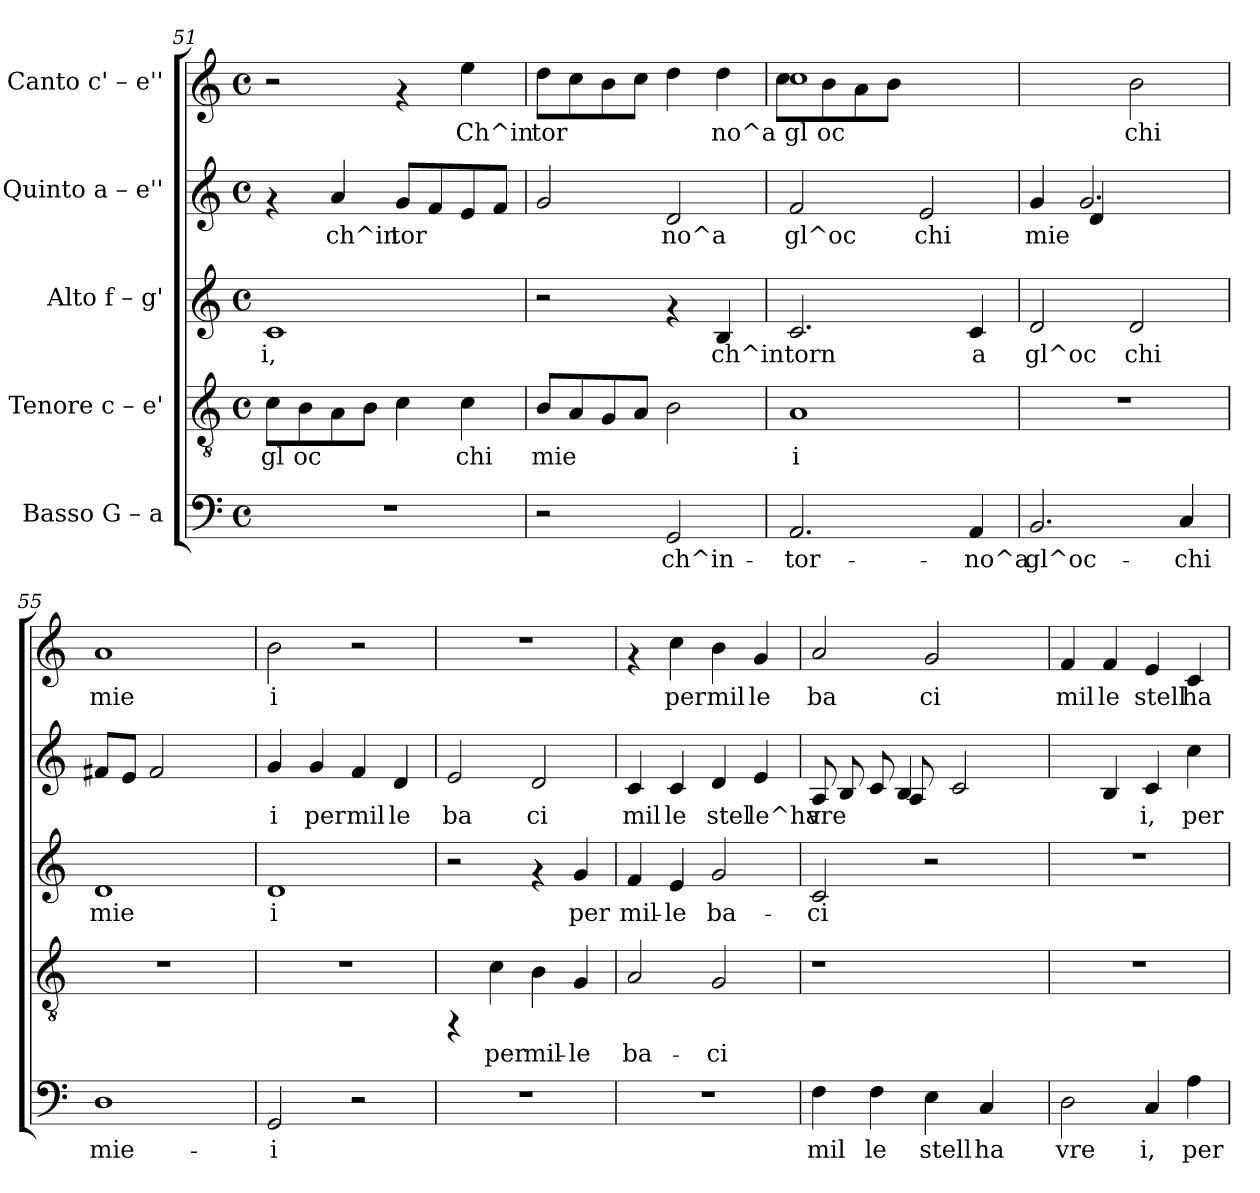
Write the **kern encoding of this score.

**kern	**text	**kern	**text	**kern	**text	**kern	**text	**kern	**text
*part5	*part5	*part4	*part4	*part3	*part3	*part2	*part2	*part1	*part1
*staff5	*staff5	*staff4	*staff4	*staff3	*staff3	*staff2	*staff2	*staff1	*staff1
*I"Basso  G – a	*	*I"Tenore  c – e'	*	*I"Alto  f – g'	*	*I"Quinto  a – e''	*	*I"Canto  c' – e''	*
*clefF4	*	*clefGv2	*	*clefG2	*	*clefG2	*	*clefG2	*
*k[]	*	*k[]	*	*k[]	*	*k[]	*	*k[]	*
*C:	*	*C:	*	*C:	*	*C:	*	*C:	*
*M4/4	*	*M4/4	*	*M4/4	*	*M4/4	*	*M4/4	*
*met(c)	*	*met(c)	*	*met(c)	*	*met(c)	*	*met(c)	*
=51	=51	=51	=51	=51	=51	=51	=51	=51	=51
!	!	!	!LO:LY:b:rj	!	!LO:LY:b:rj	!	!	!	!
1r	.	8c\L	gl	1c	i,	4rf	.	2r	.
!	!	!	!LO:LY:b:rj	!	!	!	!	!	!
.	.	8B\	oc	.	.	.	.	.	.
!	!	!	!LO:LY:b:rj	!	!	!	!LO:LY:b:rj	!	!
.	.	8A\	.	.	.	4a/	ch^in	.	.
!	!	!	!LO:LY:b:rj	!	!	!	!	!	!
.	.	8B\J	.	.	.	.	.	.	.
!	!	!	!LO:LY:b:rj	!	!	!	!LO:LY:b:rj	!	!
.	.	4c\	.	.	.	8g/L	tor	4rf	.
!	!	!	!	!	!	!	!LO:LY:b:rj	!	!
.	.	.	.	.	.	8f/	.	.	.
!	!	!	!LO:LY:b:rj	!	!	!	!LO:LY:b:rj	!	!LO:LY:b:cj
.	.	4c\	chi	.	.	8e/	.	4ee\	Ch^in
!	!	!	!	!	!	!	!LO:LY:b:rj	!	!
.	.	.	.	.	.	8f/J	.	.	.
=52	=52	=52	=52	=52	=52	=52	=52	=52	=52
!	!	!	!LO:LY:b:rj	!	!	!	!LO:LY:b:rj	!	!LO:LY:b:cj
2r	.	8B/L	mie	2r	.	2g/	.	8dd\L	tor
!	!	!	!LO:LY:b:rj	!	!	!	!	!	!LO:LY:b:cj
.	.	8A/	.	.	.	.	.	8cc\	.
!	!	!	!LO:LY:b:rj	!	!	!	!	!	!LO:LY:b:cj
.	.	8G/	.	.	.	.	.	8b\	.
!	!	!	!LO:LY:b:rj	!	!	!	!	!	!LO:LY:b:cj
.	.	8A/J	.	.	.	.	.	8cc\J	.
!	!LO:LY:b:rj	!	!LO:LY:b:rj	!	!	!	!LO:LY:b:rj	!	!LO:LY:b:cj
2GG/	ch^in-	2B\	.	4rf	.	2d/	no^a	4dd\	.
!	!	!	!	!	!LO:LY:b:rj	!	!	!	!LO:LY:b:cj
.	.	.	.	4B/	ch^in	.	.	4dd\	no^a
=53	=53	=53	=53	=53	=53	=53	=53	=53	=53
!	!LO:LY:b:rj	!	!LO:LY:b:rj	!	!LO:LY:b:rj	!	!LO:LY:b:rj	!	!LO:LY:b:cj
*	*	*	*	*	*	*	*	*^	*
2.AA/	-tor-	1A	i	2.c/	torn	2f/	gl^oc	1cc	8cc\L	gl
!	!	!	!	!	!	!	!	!	!	!LO:LY:b:cj
.	.	.	.	.	.	.	.	.	8b\	oc
!	!	!	!	!	!	!	!	!	!	!LO:LY:b:cj
.	.	.	.	.	.	.	.	.	8a\	.
!	!	!	!	!	!	!	!	!	!	!LO:LY:b:cj
.	.	.	.	.	.	.	.	.	8b\J	.
!	!	!	!	!	!	!	!LO:LY:b:rj	!	!	!
.	.	.	.	.	.	2e/	chi	.	2ryy	.
!	!LO:LY:b:rj	!	!	!	!LO:LY:b:rj	!	!	!	!	!
4AA/	-no^a	.	.	4c/	a	.	.	.	.	.
*	*	*	*	*	*	*	*	*v	*v	*
=54	=54	=54	=54	=54	=54	=54	=54	=54	=54
!	!LO:LY:b:rj	!	!	!	!LO:LY:b:rj	!	!LO:LY:b:rj	!	!
*	*	*	*	*	*	*^	*	*	*
2.BB/	gl^oc-	1r	.	2d/	gl^oc	4g/	4ryy	mie	2ryy	.
!	!	!	!	!	!	!	!	!LO:LY:b:rj	!	!
.	.	.	.	.	.	2.g/	4d/	.	.	.
!	!	!	!	!	!LO:LY:b:rj	!	!	!	!	!LO:LY:b:cj
.	.	.	.	2d/	chi	.	2ryy	.	2b\	chi
!	!LO:LY:b:rj	!	!	!	!	!	!	!	!	!
4C/	-chi	.	.	.	.	.	.	.	.	.
*	*	*	*	*	*	*v	*v	*	*	*
=55	=55	=55	=55	=55	=55	=55	=55	=55	=55
!	!LO:LY:b:rj	!	!	!	!LO:LY:b:rj	!	!LO:LY:b:rj	!	!LO:LY:b:cj
1D	mie-	1r	.	1d	mie	8f#X/L	.	1a	mie
!	!	!	!	!	!	!	!LO:LY:b:rj	!	!
.	.	.	.	.	.	8e/J	.	.	.
!	!	!	!	!	!	!	!LO:LY:b:rj	!	!
.	.	.	.	.	.	2f#/	.	.	.
.	.	.	.	.	.	4ryy	.	.	.
!!LO:PB:g=z
=56	=56	=56	=56	=56	=56	=56	=56	=56	=56
!	!LO:LY:b:rj	!	!	!	!LO:LY:b:rj	!	!LO:LY:b:rj	!	!LO:LY:b:cj
2GG/	-i	1r	.	1d	i	4g/	i	2b\	i
!	!	!	!	!	!	!	!LO:LY:b:rj	!	!
.	.	.	.	.	.	4g/	per	.	.
!	!	!	!	!	!	!	!LO:LY:b:rj	!	!
2r	.	.	.	.	.	4f/	mil	2r	.
!	!	!	!	!	!	!	!LO:LY:b:rj	!	!
.	.	.	.	.	.	4d/	le	.	.
=57	=57	=57	=57	=57	=57	=57	=57	=57	=57
!	!	!	!	!	!	!	!LO:LY:b:rj	!	!
1r	.	4rFF	.	2r	.	2e/	ba	1r	.
!	!	!	!LO:LY:b:rj	!	!	!	!	!	!
.	.	4c\	per	.	.	.	.	.	.
!	!	!	!LO:LY:b:rj	!	!	!	!LO:LY:b:rj	!	!
.	.	4B\	mil-	4rf	.	2d/	ci	.	.
!	!	!	!LO:LY:b:rj	!	!LO:LY:b:rj	!	!	!	!
.	.	4G/	-le	4g/	per	.	.	.	.
=58	=58	=58	=58	=58	=58	=58	=58	=58	=58
!	!	!	!LO:LY:b:rj	!	!LO:LY:b:rj	!	!LO:LY:b:rj	!	!
1r	.	2A/	ba-	4f/	mil-	4c/	mil	4rf	.
!	!	!	!	!	!LO:LY:b:rj	!	!LO:LY:b:rj	!	!LO:LY:b:cj
.	.	.	.	4e/	-le	4c/	le	4cc\	per
!	!	!	!LO:LY:b:rj	!	!LO:LY:b:rj	!	!LO:LY:b:rj	!	!LO:LY:b:cj
.	.	2G/	-ci	2g/	ba-	4d/	stel	4b\	mil
!	!	!	!	!	!	!	!LO:LY:b:rj	!	!LO:LY:b:cj
.	.	.	.	.	.	4e/	le^ha	4g/	le
=59	=59	=59	=59	=59	=59	=59	=59	=59	=59
!	!LO:LY:b:rj	!	!	!	!LO:LY:b:rj	!	!LO:LY:b:rj	!	!LO:LY:b:cj
*	*	*	*	*	*	*^	*	*	*
4F\	mil	1r	.	2c/	-ci	8A/L	4.ryy	vre	2a/	ba
!	!	!	!	!	!	!	!	!LO:LY:b:rj	!	!
.	.	.	.	.	.	8B/	.	.	.	.
!	!LO:LY:b:rj	!	!	!	!	!	!	!LO:LY:b:rj	!	!
4F\	le	.	.	.	.	8c/	.	.	.	.
!	!	!	!	!	!	!	!	!LO:LY:b:rj	!	!
.	.	.	.	.	.	4B/	8A/	.	.	.
!	!LO:LY:b:rj	!	!	!	!	!	!	!	!	!LO:LY:b:cj
4E\	stell	.	.	2r	.	.	2ryy	.	2g/	ci
!	!	!	!	!	!	!	!	!LO:LY:b:rj	!	!
.	.	.	.	.	.	2c/	.	.	.	.
!	!LO:LY:b:rj	!	!	!	!	!	!	!	!	!
4C/	ha	.	.	.	.	.	.	.	.	.
8ryy	.	8ryy	.	8ryy	.	.	8ryy	.	8ryy	.
=60	=60	=60	=60	=60	=60	=60	=60	=60	=60	=60
!	!LO:LY:b:rj	!	!	!	!	!	!	!	!	!LO:LY:b:cj
*	*	*	*	*	*	*v	*v	*	*	*
2D\	vre	1r	.	1r	.	4ryy	.	4f/	mil
!	!	!	!	!	!	!	!LO:LY:b:rj	!	!LO:LY:b:cj
.	.	.	.	.	.	4B/	.	4f/	le
!	!LO:LY:b:rj	!	!	!	!	!	!LO:LY:b:rj	!	!LO:LY:b:cj
4C/	i,	.	.	.	.	4c/	i,	4e/	stell
!	!LO:LY:b:rj	!	!	!	!	!	!LO:LY:b:rj	!	!LO:LY:b:cj
4A\	per	.	.	.	.	4cc\	per	4c/	ha
=	=	=	=	=	=	=	=	=	=
*-	*-	*-	*-	*-	*-	*-	*-	*-	*-
